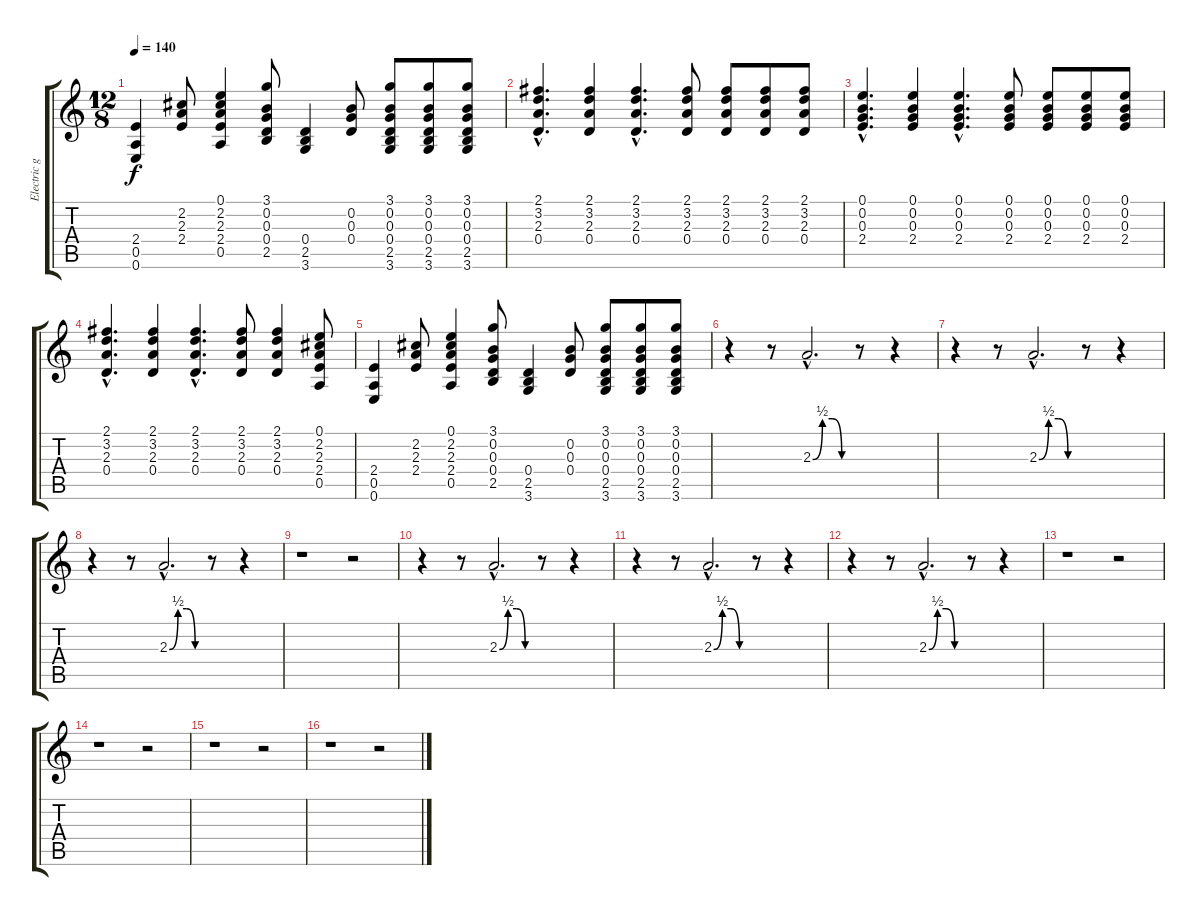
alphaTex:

\track ("Electric guitar 1" "Electric g") {instrument overdrivenguitar}
\staff {score tabs}
\tuning (E4 B3 G3 D3 A2 E2) {hide}
\ts (12 8)
\tempo 140
\clef g2
\ks c
(2.4 0.5 0.6).4{dy f} (2.2 2.3 2.4).8 (0.1 2.2 2.3 2.4 0.5).4 (3.1 0.2 0.3 0.4 2.5).8 (0.4 2.5 3.6).4 (0.2 0.3 0.4).8 (3.1 0.2 0.3 0.4 2.5 3.6).8 (3.1 0.2 0.3 0.4 2.5 3.6).8 (3.1 0.2 0.3 0.4 2.5 3.6).8 |
(2.1{hac} 3.2{hac} 2.3{hac} 0.4{hac}).4{d} (2.1 3.2 2.3 0.4).4 (2.1{hac} 3.2{hac} 2.3{hac} 0.4{hac}).4{d} (2.1 3.2 2.3 0.4).8 (2.1 3.2 2.3 0.4).8 (2.1 3.2 2.3 0.4).8 (2.1 3.2 2.3 0.4).8 |
(0.1{hac} 0.2{hac} 0.3{hac} 2.4{hac}).4{d} (0.1 0.2 0.3 2.4).4 (0.1{hac} 0.2{hac} 0.3{hac} 2.4{hac}).4{d} (0.1 0.2 0.3 2.4).8 (0.1 0.2 0.3 2.4).8 (0.1 0.2 0.3 2.4).8 (0.1 0.2 0.3 2.4).8 |
(2.1{hac} 3.2{hac} 2.3{hac} 0.4{hac}).4{d} (2.1 3.2 2.3 0.4).4 (2.1{hac} 3.2{hac} 2.3{hac} 0.4{hac}).4{d} (2.1 3.2 2.3 0.4).8 (2.1 3.2 2.3 0.4).4 (0.1 2.2 2.3 2.4 0.5).8 |
(2.4 0.5 0.6).4 (2.2 2.3 2.4).8 (0.1 2.2 2.3 2.4 0.5).4 (3.1 0.2 0.3 0.4 2.5).8 (0.4 2.5 3.6).4 (0.2 0.3 0.4).8 (3.1 0.2 0.3 0.4 2.5 3.6).8 (3.1 0.2 0.3 0.4 2.5 3.6).8 (3.1 0.2 0.3 0.4 2.5 3.6).8 |
r.4 r.8 2.3{be (custom 0 0 15 2 30 2 45 0 60 0) hac}.2{d} r.8 r.4 |
r.4 r.8 2.3{be (custom 0 0 15 2 30 2 45 0 60 0) hac}.2{d} r.8 r.4 |
r.4 r.8 2.3{be (custom 0 0 15 2 30 2 45 0 60 0) hac}.2{d} r.8 r.4 |
r.1 r.2 |
r.4 r.8 2.3{be (custom 0 0 15 2 30 2 45 0 60 0) hac}.2{d} r.8 r.4 |
r.4 r.8 2.3{be (custom 0 0 15 2 30 2 45 0 60 0) hac}.2{d} r.8 r.4 |
r.4 r.8 2.3{be (custom 0 0 15 2 30 2 45 0 60 0) hac}.2{d} r.8 r.4 |
r.1 r.2 |
r.1 r.2 |
r.1 r.2 |
r.1 r.2
